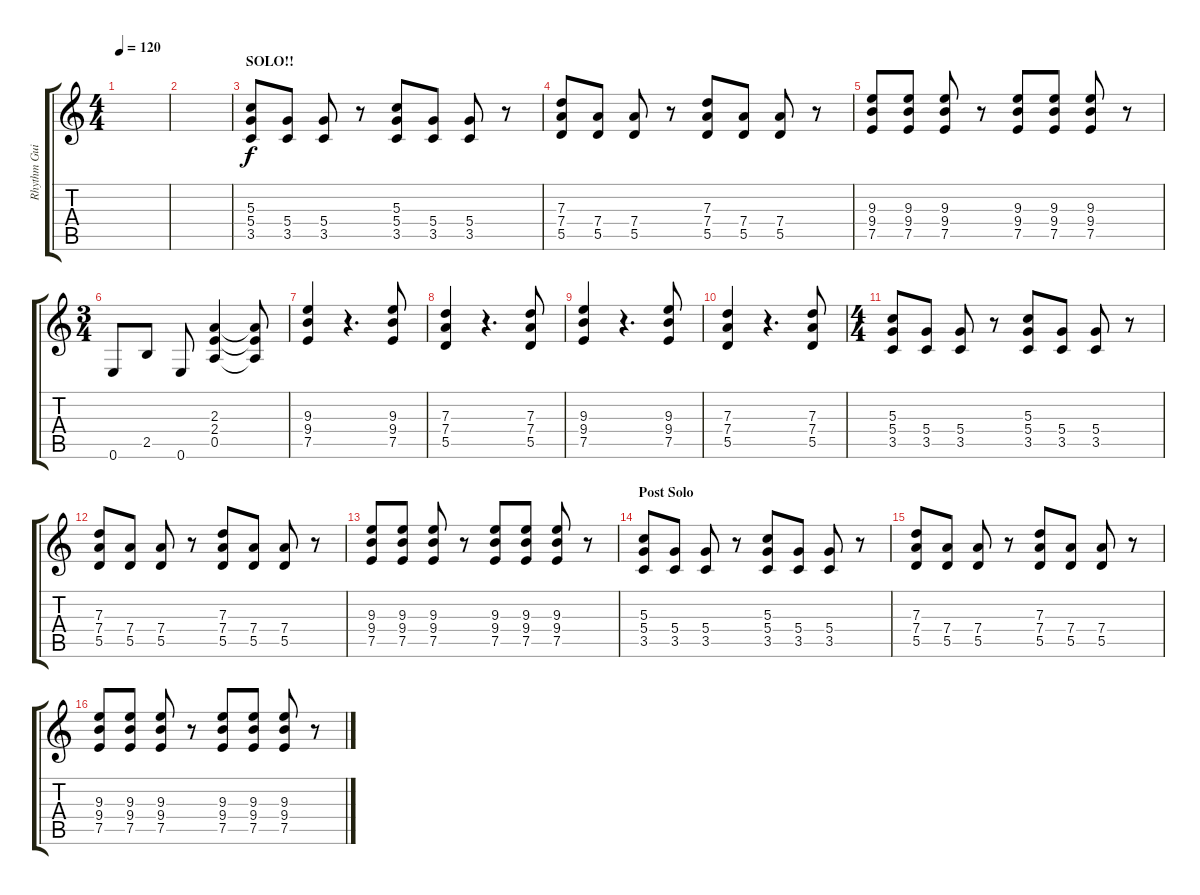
\track ("Rhythm Guitar" "Rhythm Gui") {instrument distortionguitar}
\staff {score tabs}
\tuning (E4 B3 G3 D3 A2 E2) {hide}
\ts (4 4)
\tempo 120
\clef g2
\ks c
|
|
\section ("" "SOLO!!")
(5.3 5.4 3.5).8 (5.4 3.5).8 (5.4 3.5).8 r.8 (5.3 5.4 3.5).8 (5.4 3.5).8 (5.4 3.5).8 r.8 |
(7.3 7.4 5.5).8 (7.4 5.5).8 (7.4 5.5).8 r.8 (7.3 7.4 5.5).8 (7.4 5.5).8 (7.4 5.5).8 r.8 |
(9.3 9.4 7.5).8 (9.3 9.4 7.5).8 (9.3 9.4 7.5).8 r.8 (9.3 9.4 7.5).8 (9.3 9.4 7.5).8 (9.3 9.4 7.5).8 r.8 |
\ts (3 4)
0.6.8 2.5.8 0.6.8 (2.3 2.4 0.5).4 (2.3{t} 2.4{t} 0.5{t}).8 |
(9.3 9.4 7.5).4 r.4{d} (9.3 9.4 7.5).8 |
(7.3 7.4 5.5).4 r.4{d} (7.3 7.4 5.5).8 |
(9.3 9.4 7.5).4 r.4{d} (9.3 9.4 7.5).8 |
(7.3 7.4 5.5).4 r.4{d} (7.3 7.4 5.5).8 |
\ts (4 4)
(5.3 5.4 3.5).8 (5.4 3.5).8 (5.4 3.5).8 r.8 (5.3 5.4 3.5).8 (5.4 3.5).8 (5.4 3.5).8 r.8 |
(7.3 7.4 5.5).8 (7.4 5.5).8 (7.4 5.5).8 r.8 (7.3 7.4 5.5).8 (7.4 5.5).8 (7.4 5.5).8 r.8 |
(9.3 9.4 7.5).8 (9.3 9.4 7.5).8 (9.3 9.4 7.5).8 r.8 (9.3 9.4 7.5).8 (9.3 9.4 7.5).8 (9.3 9.4 7.5).8 r.8 |
\section ("" "Post Solo")
(5.3 5.4 3.5).8 (5.4 3.5).8 (5.4 3.5).8 r.8 (5.3 5.4 3.5).8 (5.4 3.5).8 (5.4 3.5).8 r.8 |
(7.3 7.4 5.5).8 (7.4 5.5).8 (7.4 5.5).8 r.8 (7.3 7.4 5.5).8 (7.4 5.5).8 (7.4 5.5).8 r.8 |
(9.3 9.4 7.5).8 (9.3 9.4 7.5).8 (9.3 9.4 7.5).8 r.8 (9.3 9.4 7.5).8 (9.3 9.4 7.5).8 (9.3 9.4 7.5).8 r.8
